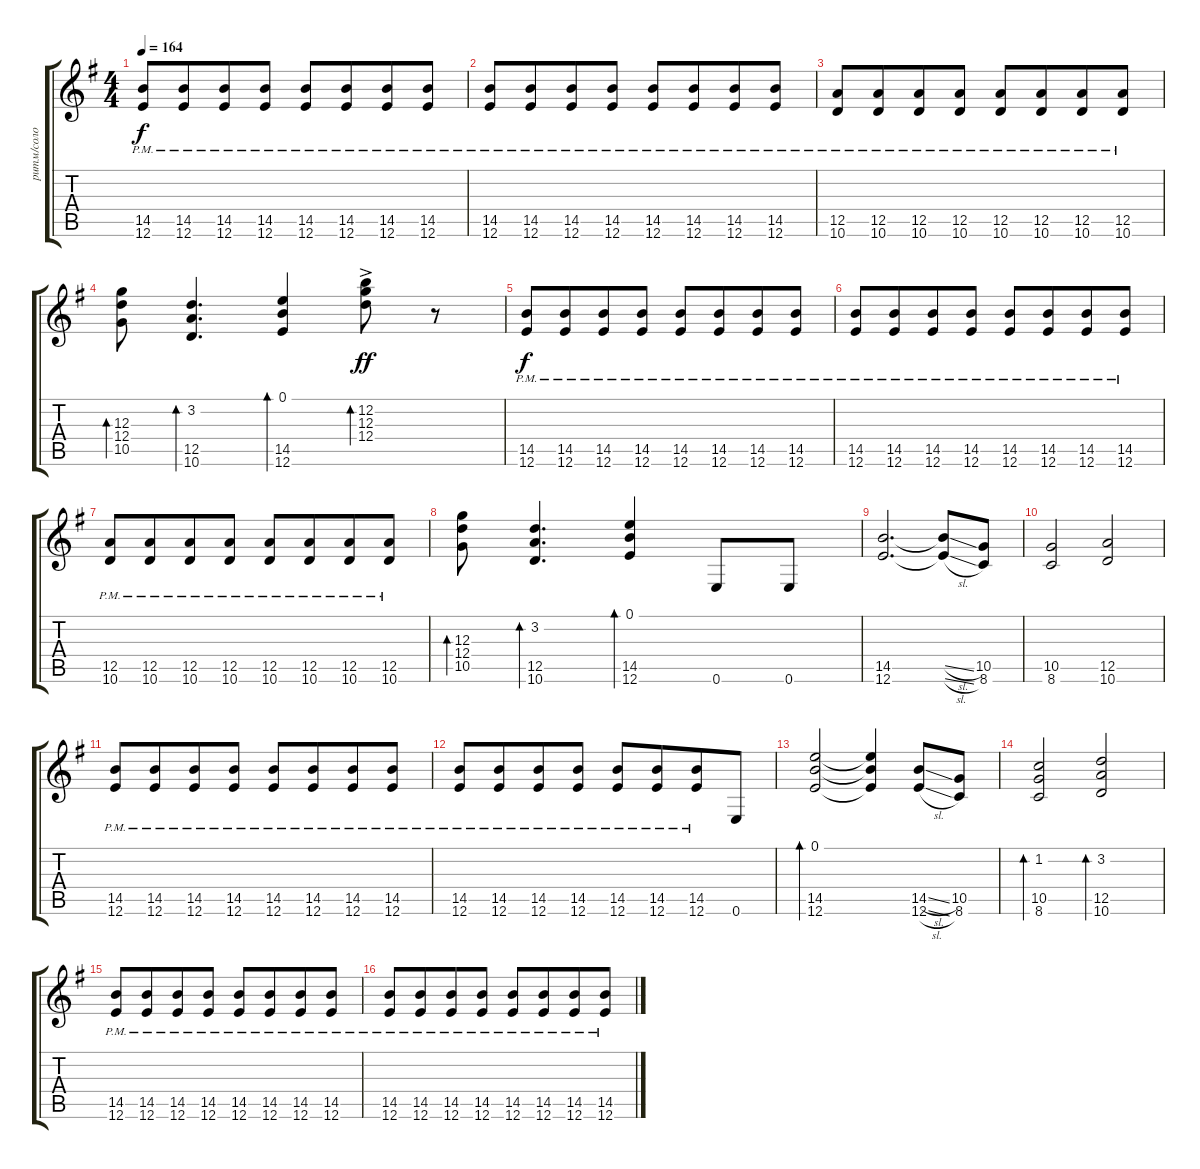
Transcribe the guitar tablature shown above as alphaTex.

\track ("ритм/соло" "ритм/соло") {instrument overdrivenguitar}
\staff {score tabs}
\tuning (E4 B3 G3 D3 A2 E2) {hide}
\ts (4 4)
\tempo 164
\clef g2
\ks eminor
(14.5{pm} 12.6{pm}).8{dy f} (14.5{pm} 12.6{pm}).8{beam merge} (14.5{pm} 12.6{pm}).8 (14.5{pm} 12.6{pm}).8 (14.5{pm} 12.6{pm}).8 (14.5{pm} 12.6{pm}).8{beam merge} (14.5{pm} 12.6{pm}).8 (14.5{pm} 12.6{pm}).8 |
(14.5{pm} 12.6{pm}).8 (14.5{pm} 12.6{pm}).8{beam merge} (14.5{pm} 12.6{pm}).8 (14.5{pm} 12.6{pm}).8 (14.5{pm} 12.6{pm}).8 (14.5{pm} 12.6{pm}).8{beam merge} (14.5{pm} 12.6{pm}).8 (14.5{pm} 12.6{pm}).8 |
(12.5{pm} 10.6{pm}).8 (12.5{pm} 10.6{pm}).8{beam merge} (12.5{pm} 10.6{pm}).8 (12.5{pm} 10.6{pm}).8 (12.5{pm} 10.6{pm}).8 (12.5{pm} 10.6{pm}).8{beam merge} (12.5{pm} 10.6{pm}).8 (12.5{pm} 10.6{pm}).8 |
(12.3 12.4 10.5).8{bd 60} (3.2 12.5 10.6).4{d bd 60} (0.1 14.5 12.6).4{bd 60} (12.2{ac} 12.3{ac} 12.4{ac}).8{bd 60 dy ff} r.8 |
(14.5{pm} 12.6{pm}).8{dy f} (14.5{pm} 12.6{pm}).8{beam merge} (14.5{pm} 12.6{pm}).8 (14.5{pm} 12.6{pm}).8 (14.5{pm} 12.6{pm}).8 (14.5{pm} 12.6{pm}).8{beam merge} (14.5{pm} 12.6{pm}).8 (14.5{pm} 12.6{pm}).8 |
(14.5{pm} 12.6{pm}).8 (14.5{pm} 12.6{pm}).8{beam merge} (14.5{pm} 12.6{pm}).8 (14.5{pm} 12.6{pm}).8 (14.5{pm} 12.6{pm}).8 (14.5{pm} 12.6{pm}).8{beam merge} (14.5{pm} 12.6{pm}).8 (14.5{pm} 12.6{pm}).8 |
(12.5{pm} 10.6{pm}).8 (12.5{pm} 10.6{pm}).8{beam merge} (12.5{pm} 10.6{pm}).8 (12.5{pm} 10.6{pm}).8 (12.5{pm} 10.6{pm}).8 (12.5{pm} 10.6{pm}).8{beam merge} (12.5{pm} 10.6{pm}).8 (12.5{pm} 10.6{pm}).8 |
(12.3 12.4 10.5).8{bd 60} (3.2 12.5 10.6).4{d bd 60} (0.1 14.5 12.6).4{bd 60} 0.6.8 0.6.8 |
(14.5 12.6).2{d} (14.5{sl t} 12.6{sl t}).8 (10.5 8.6).8 |
(10.5 8.6).2 (12.5 10.6).2 |
(14.5{pm} 12.6{pm}).8 (14.5{pm} 12.6{pm}).8{beam merge} (14.5{pm} 12.6{pm}).8 (14.5{pm} 12.6{pm}).8 (14.5{pm} 12.6{pm}).8 (14.5{pm} 12.6{pm}).8{beam merge} (14.5{pm} 12.6{pm}).8 (14.5{pm} 12.6{pm}).8 |
(14.5{pm} 12.6{pm}).8 (14.5{pm} 12.6{pm}).8{beam merge} (14.5{pm} 12.6{pm}).8 (14.5{pm} 12.6{pm}).8 (14.5{pm} 12.6{pm}).8 (14.5{pm} 12.6{pm}).8{beam merge} (14.5{pm} 12.6{pm}).8 0.6.8 |
(0.1 14.5 12.6).2{bd 60} (0.1{t} 14.5{t} 12.6{t}).4 (14.5{sl} 12.6{sl}).8 (10.5 8.6).8 |
(1.2 10.5 8.6).2{bd 60} (3.2 12.5 10.6).2{bd 60} |
(14.5{pm} 12.6{pm}).8 (14.5{pm} 12.6{pm}).8{beam merge} (14.5{pm} 12.6{pm}).8 (14.5{pm} 12.6{pm}).8 (14.5{pm} 12.6{pm}).8 (14.5{pm} 12.6{pm}).8{beam merge} (14.5{pm} 12.6{pm}).8 (14.5{pm} 12.6{pm}).8 |
(14.5{pm} 12.6{pm}).8 (14.5{pm} 12.6{pm}).8{beam merge} (14.5{pm} 12.6{pm}).8 (14.5{pm} 12.6{pm}).8 (14.5{pm} 12.6{pm}).8 (14.5{pm} 12.6{pm}).8{beam merge} (14.5{pm} 12.6{pm}).8 (14.5{pm} 12.6{pm}).8
